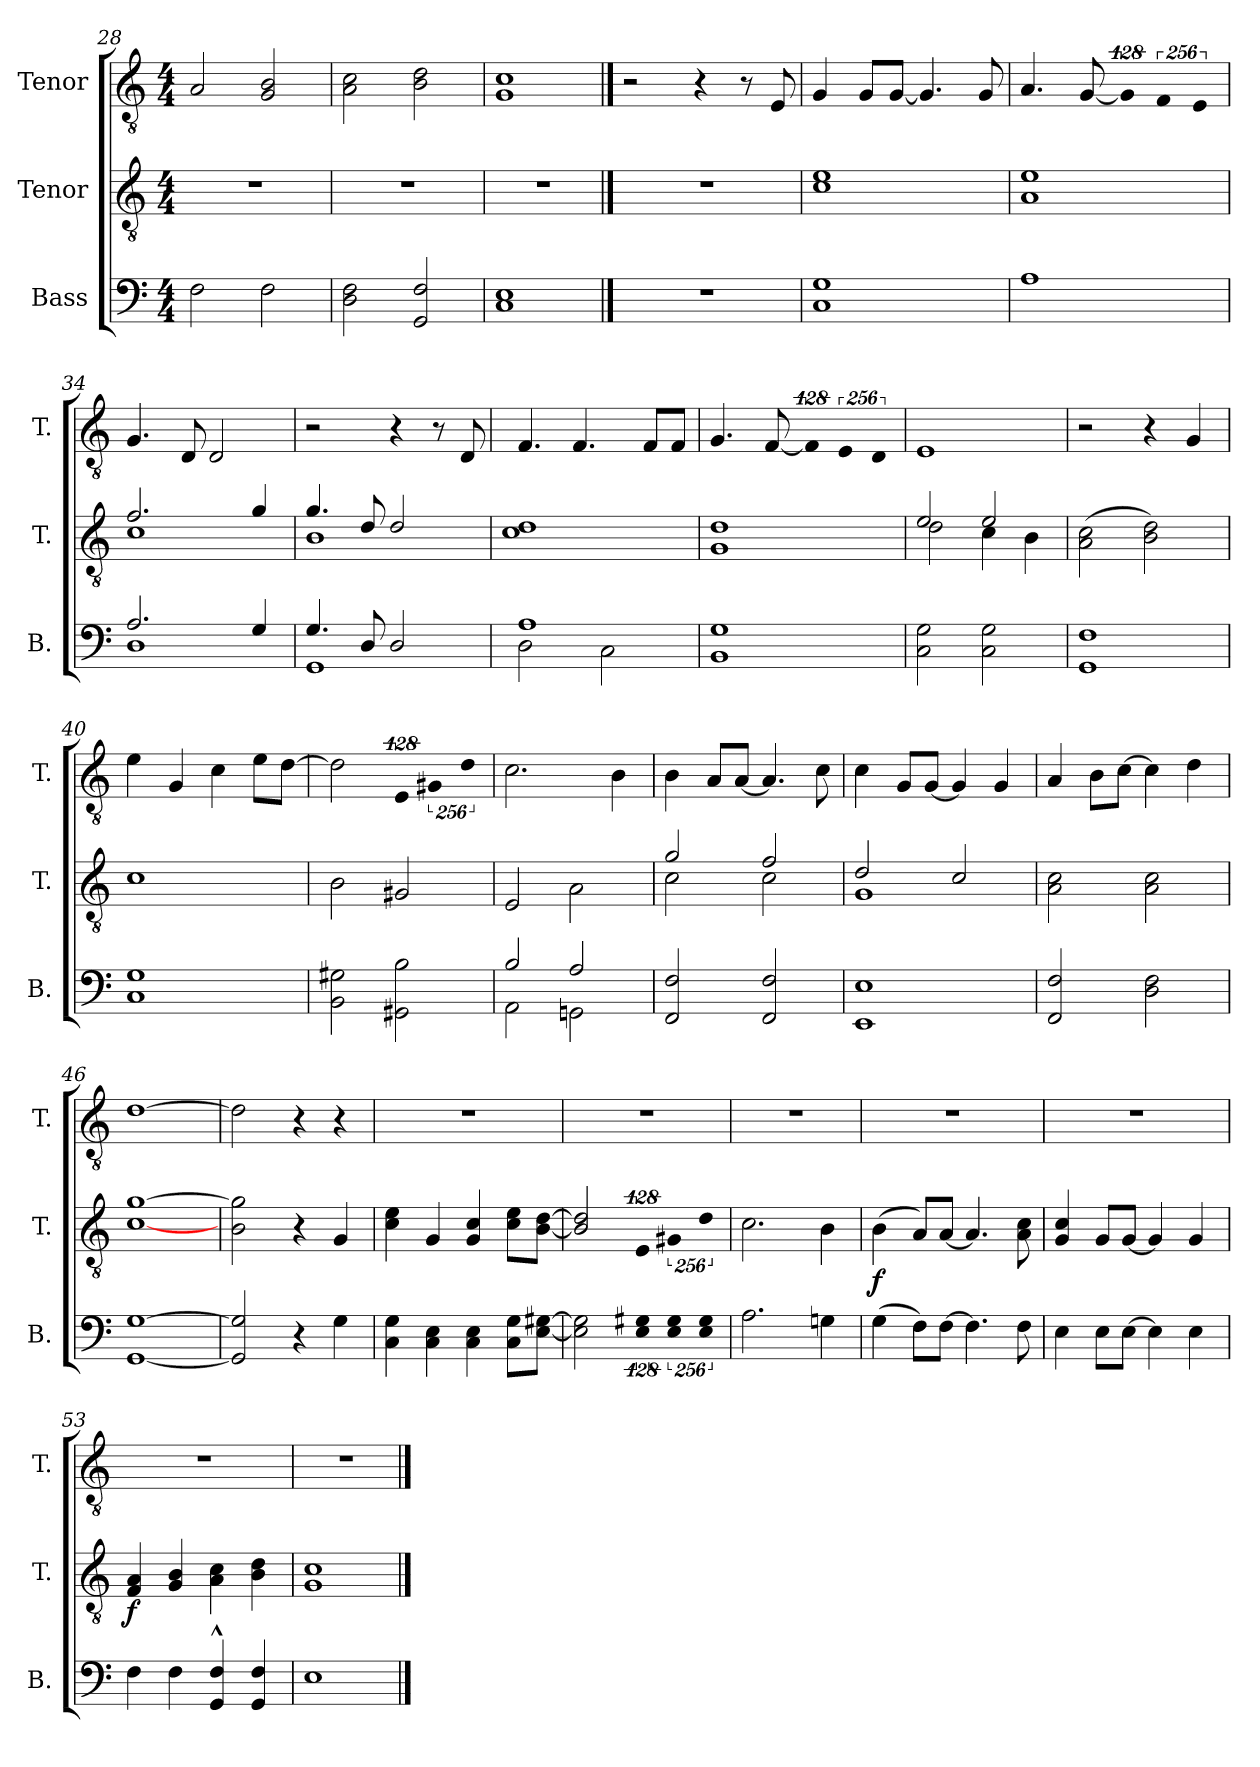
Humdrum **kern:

**kern	**kern	**dynam	**kern
*part3	*part2	*part2	*part1
*staff3	*staff2	*staff2	*staff1
*I"Bass	*I"Tenor	*	*I"Tenor
*I'B.	*I'T.	*	*I'T.
*clefF4	*clefGv2	*	*clefGv2
*	*ITrd7c12	*	*ITrd7c12
*k[]	*k[]	*	*k[]
*C:	*C:	*	*C:
*M4/4	*M4/4	*	*M4/4
=28	=28	=28	=28
2Fi\	1r	.	2AAi/
2Fi\	.	.	2GGi/ 2BBi
=29	=29	=29	=29
2Di\ 2Fi	1r	.	2AAi\ 2Ci
2GGi/ 2Fi	.	.	2BBi\ 2Di
!!LO:PB:g=z
=30	=30	=30	=30
1Ci 1Ei	1r	.	1GGi 1Ci
==31	==31	==31	==31
1r	1r	.	2r
.	.	.	4r
.	.	.	8r
.	.	.	8EEi/
=32	=32	=32	=32
1Ci 1Gi	1Ci 1Ei	.	4GGi/
.	.	.	8GGi/L
.	.	.	[<8GGi/J
.	.	.	4.GGi/]
.	.	.	8GGi/
=33	=33	=33	=33
1Ai	1AAi 1Ei	.	4.AAi/
.	.	.	[<8GGi/
!	!	!	!LO:N:vis=4
.	.	.	512%85GGi/]
!	!	!	!LO:N:vis=4
.	.	.	1024%171FFi/
!	!	!	!LO:N:vis=4
.	.	.	1024%171EEi/
=34	=34	=34	=34
*^	*^	*	*
2.Ai/	1Di	2.Fi/	1Ci	.	4.GGi/
.	.	.	.	.	8DDi/
.	.	.	.	.	2DDi/
4Gi/	.	4Gi/	.	.	.
!!LO:LB:g=z
=35	=35	=35	=35	=35	=35
4.Gi/	1GGi	4.Gi/	1BBi	.	2r
8Di/	.	8Di/	.	.	.
2Di/	.	2Di/	.	.	4r
.	.	.	.	.	8r
.	.	.	.	.	8DDi/
*	*	*v	*v	*	*
=36	=36	=36	=36	=36
1Ai	2Di\	1Ci 1Di	.	4.FFi/
.	.	.	.	4.FFi/
.	2Ci\	.	.	.
.	.	.	.	8FFi/L
.	.	.	.	8FFi/J
*v	*v	*	*	*
=37	=37	=37	=37
1BBi 1Gi	1GGi 1Di	.	4.GGi/
.	.	.	[<8FFi/
!	!	!	!LO:N:vis=4
.	.	.	512%85FFi/]
!	!	!	!LO:N:vis=4
.	.	.	1024%171EEi/
!	!	!	!LO:N:vis=4
.	.	.	1024%171DDi/
=38	=38	=38	=38
*	*^	*	*
2Ci\ 2Gi	2Ei/	2Di\	.	1EEi
2Ci\ 2Gi	2Ei/	4Ci\	.	.
.	.	4BBi\	.	.
*	*v	*v	*	*
=39	=39	=39	=39
1GGi 1Fi	(2AAi\ 2Ci	.	2r
.	2BBi\ 2Di)	.	4r
.	.	.	4GGi/
=40	=40	=40	=40
1Ci 1Gi	1Ci	.	4Ei\
.	.	.	4GGi/
.	.	.	4Ci\
.	.	.	8Ei\L
.	.	.	[>8Di\J
!!LO:LB:g=z
=41	=41	=41	=41
2BBi\ 2G#Xi	2BBi\	.	2Di\]
!	!	!	!LO:N:vis=4
2GG#Xi\ 2Bi	2GG#Xi/	.	512%85EEi/
!	!	!	!LO:N:vis=4
.	.	.	1024%171GG#Xi/
!	!	!	!LO:N:vis=4
.	.	.	1024%171Di\
=42	=42	=42	=42
*^	*	*	*
2Bi/	2AAi\	2EEi/	.	2.Ci\
2Ai/	2GGni\	2AAi\	.	.
.	.	.	.	4BBi\
*v	*v	*	*	*
=43	=43	=43	=43
*	*^	*	*
2FFi/ 2Fi	2Gi/	2Ci\	.	4BBi\
.	.	.	.	8AAi/L
.	.	.	.	[<8AAi/J
2FFi/ 2Fi	2Fi/	2Ci\	.	4.AAi/]
.	.	.	.	8Ci\
=44	=44	=44	=44	=44
1EEi 1Ei	2Di/	1GGi	.	4Ci\
.	.	.	.	8GGi/L
.	.	.	.	[<8GGi/J
.	2Ci/	.	.	4GGi/]
.	.	.	.	4GGi/
*	*v	*v	*	*
=45	=45	=45	=45
2FFi/ 2Fi	2AAi\ 2Ci	.	4AAi/
.	.	.	8BBi\L
.	.	.	[>8Ci\J
2Di\ 2Fi	2AAi\ 2Ci	.	4Ci\]
.	.	.	4Di\
=46	=46	=46	=46
[<1GGi [>1Gi	[<1Ci [>1Gi	.	[>1Di
!!LO:PB:g=z
=47	=47	=47	=47
2GGi/] 2Gi]	2BBi\ 2Gi]	.	2Di\]
4r	4r	.	4r
4Gi\	4GGi/	.	4r
=48	=48	=48	=48
4Ci\ 4Gi	4Ci\ 4Ei	.	1r
4Ci\ 4Ei	4GGi/	.	.
4Ci\ 4Ei	4GGi/ 4Ci	.	.
8Ci\ 8GiL	8Ci\ 8EiL	.	.
[<8Ei\ [>8G#XiJ	[<8BBi\ [>8DiJ	.	.
=49	=49	=49	=49
2Ei\] 2G#i]	2BBi/] 2Di]	.	1r
!LO:N:vis=4	!LO:N:vis=4	!	!
512%85Ei\ 512%85G#Xi	512%85EEi/	.	.
!LO:N:vis=4	!LO:N:vis=4	!	!
1024%171Ei\ 1024%171G#i	1024%171GG#Xi/	.	.
!LO:N:vis=4	!LO:N:vis=4	!	!
1024%171Ei\ 1024%171G#i	1024%171Di\	.	.
=50	=50	=50	=50
2.Ai\	2.Ci\	.	1r
4Gni\	4BBi\	.	.
!!LO:LB:g=z
=51	=51	=51	=51
(4Gi\	(4BBi\	f	1r
8Fi\L)	8AAi/L)	.	.
[>8Fi\J	[<8AAi/J	.	.
4.Fi\]	4.AAi/]	.	.
8Fi\	8AAi\ 8Ci	.	.
=52	=52	=52	=52
4Ei\	4GGi/ 4Ci	.	1r
8Ei\L	8GGi/L	.	.
[>8Ei\J	[<8GGi/J	.	.
4Ei\]	4GGi/]	.	.
4Ei\	4GGi/	.	.
=53	=53	=53	=53
4Fi\	4FFi/ 4AAi	f	1r
4Fi\	4GGi/ 4BBi	.	.
4GGi/^^ 4Fi^^	4AAi\ 4Ci	.	.
4GGi/ 4Fi	4BBi\ 4Di	.	.
=54	=54	=54	=54
1Ei	1GGi 1Ci	.	1r
==	==	==	==
*-	*-	*-	*-
